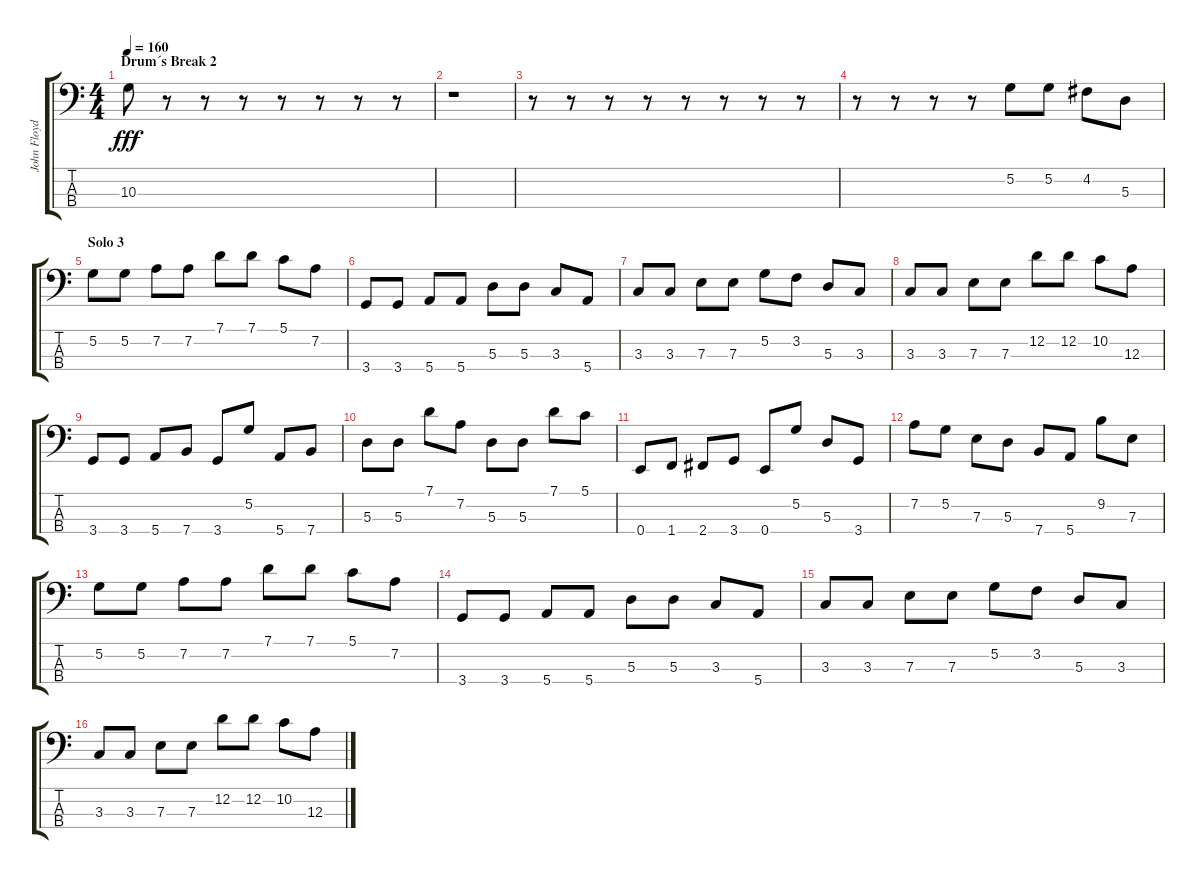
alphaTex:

\track ("John Floyd" "John Floyd") {instrument acousticguitarsteel}
\staff {score tabs}
\tuning (G2 D2 A1 E1) {hide}
\ts (4 4)
\section ("" "Drum´s Break 2")
\tempo 160
\clef f4
\ks c
10.3.8{dy fff} r.8 r.8 r.8 r.8 r.8 r.8 r.8 |
r.1 |
r.8 r.8 r.8 r.8 r.8 r.8 r.8 r.8 |
r.8 r.8 r.8 r.8 5.2.8 5.2.8 4.2.8 5.3.8 |
\section ("" "Solo 3")
5.2.8 5.2.8 7.2.8 7.2.8 7.1.8 7.1.8 5.1.8 7.2.8 |
3.4.8 3.4.8 5.4.8 5.4.8 5.3.8 5.3.8 3.3.8 5.4.8 |
3.3.8 3.3.8 7.3.8 7.3.8 5.2.8 3.2.8 5.3.8 3.3.8 |
3.3.8 3.3.8 7.3.8 7.3.8 12.2.8 12.2.8 10.2.8 12.3.8 |
3.4.8 3.4.8 5.4.8 7.4.8 3.4.8 5.2.8 5.4.8 7.4.8 |
5.3.8 5.3.8 7.1.8 7.2.8 5.3.8 5.3.8 7.1.8 5.1.8 |
0.4.8 1.4.8 2.4.8 3.4.8 0.4.8 5.2.8 5.3.8 3.4.8 |
7.2.8 5.2.8 7.3.8 5.3.8 7.4.8 5.4.8 9.2.8 7.3.8 |
5.2.8 5.2.8 7.2.8 7.2.8 7.1.8 7.1.8 5.1.8 7.2.8 |
3.4.8 3.4.8 5.4.8 5.4.8 5.3.8 5.3.8 3.3.8 5.4.8 |
3.3.8 3.3.8 7.3.8 7.3.8 5.2.8 3.2.8 5.3.8 3.3.8 |
3.3.8 3.3.8 7.3.8 7.3.8 12.2.8 12.2.8 10.2.8 12.3.8
